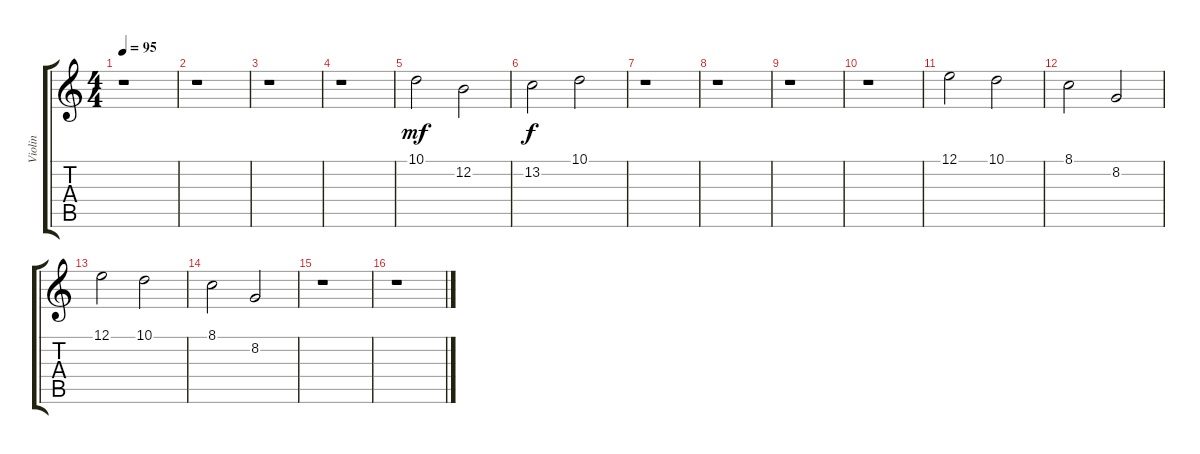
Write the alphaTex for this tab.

\track ("Violin" "Violin") {instrument stringensemble2}
\staff {score tabs}
\tuning (E4 B3 G3 D3 A2 E2) {hide}
\ts (4 4)
\tempo 95
\clef g2
\ks c
r.1{dy mf} |
r.1 |
r.1 |
r.1 |
10.1.2 12.2.2 |
13.2.2{dy f} 10.1.2 |
r.1 |
r.1 |
r.1 |
r.1 |
12.1.2 10.1.2 |
8.1.2 8.2.2 |
12.1.2 10.1.2 |
8.1.2 8.2.2 |
r.1 |
r.1
